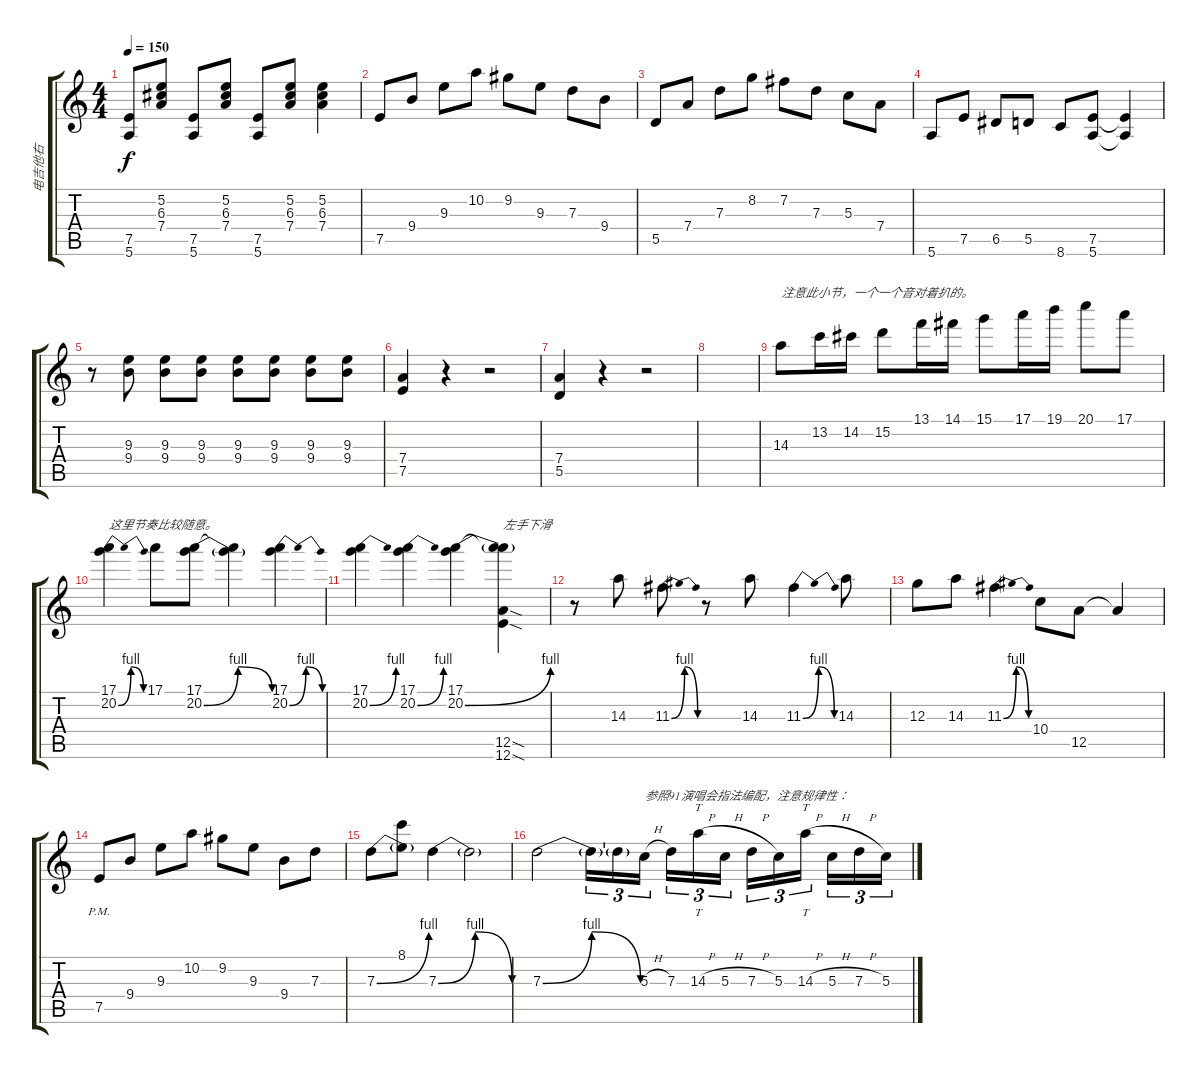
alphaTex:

\track ("电吉他右" "电吉他右") {instrument overdrivenguitar}
\staff {score tabs}
\tuning (E4 B3 G3 D3 A2 E2) {hide}
\ts (4 4)
\tempo 150
\clef g2
\ks c
(7.5 5.6).8{dy f} (5.2 6.3 7.4).8 (7.5 5.6).8 (5.2 6.3 7.4).8 (7.5 5.6).8 (5.2 6.3 7.4).8 (5.2 6.3 7.4).4 |
7.5.8 9.4.8 9.3.8 10.2.8 9.2.8 9.3.8 7.3.8 9.4.8 |
5.5.8 7.4.8 7.3.8 8.2.8 7.2.8 7.3.8 5.3.8 7.4.8 |
5.6.8 7.5.8 6.5.8 5.5.8 8.6.8 (7.5 5.6).8 (7.5{t} 5.6{t}).4 |
r.8 (9.3 9.4).8 (9.3 9.4).8 (9.3 9.4).8 (9.3 9.4).8 (9.3 9.4).8 (9.3 9.4).8 (9.3 9.4).8 |
(7.4 7.5).4 r.4 r.2 |
(7.4 5.5).4 r.4 r.2 |
|
14.3.8{txt "注意此小节，一个一个音对着扒的。"} 13.2.16 14.2.16 15.2.8 13.1.16 14.1.16 15.1.8 17.1.16 19.1.16 20.1.8 17.1.8 |
(17.1 20.2{be (bendrelease 0 0 23 4 37 4 60 0)}).4{txt "这里节奏比较随意。"} 17.1.8 (17.1 20.2{be (bendrelease 0 0 23 4 38 4 60 0)}).8 (17.1{t} 20.2{t}).4 (17.1 20.2{be (bendrelease 0 0 23 4 38 4 60 0)}).4 |
(17.1 20.2{be (bend 0 0 60 4)}).4 (17.1 20.2{be (bend 0 0 60 4)}).4 (17.1 20.2{be (bend 0 0 60 4)}).4 (17.1{t} 20.2{t} 12.5{sod} 12.6{sod}).4{txt "左手下滑"} |
r.8 14.3.8 11.3{be (bendrelease 0 0 22 4 38 4 60 0)}.8 r.8 14.3.8 11.3{be (bendrelease 0 0 22 4 38 4 60 0)}.4 14.3.8 |
12.3.8 14.3.8 11.3{be (bendrelease 0 0 22 4 38 4 60 0)}.4 10.4.8 12.5.8 12.5{t}.4 |
7.5{pm}.8 9.4.8 9.3.8 10.2.8 9.2.8 9.3.8 9.4.8 7.3.8 |
7.3{be (bend 0 0 60 4)}.8 (8.1 7.3{t}).8 7.3{be (bendrelease 0 0 23 4 38 4 60 0)}.4 7.3{t}.2 |
7.3{be (bendrelease 0 0 30 4 45 4 60 0)}.2 7.3{t}.16{tu (3 2)} 7.3{t}.16{tu (3 2)} 5.3{h}.16{tu (3 2) txt "参照91演唱会指法编配，注意规律性："} 7.3.16{tu (3 2)} 14.3{h}.16{tt tu (3 2)} 5.3{h}.16{tu (3 2)} 7.3{h}.16{tu (3 2)} 5.3.16{tu (3 2)} 14.3{h}.16{tt tu (3 2)} 5.3{h}.16{tu (3 2)} 7.3{h}.16{tu (3 2)} 5.3.16{tu (3 2)}
